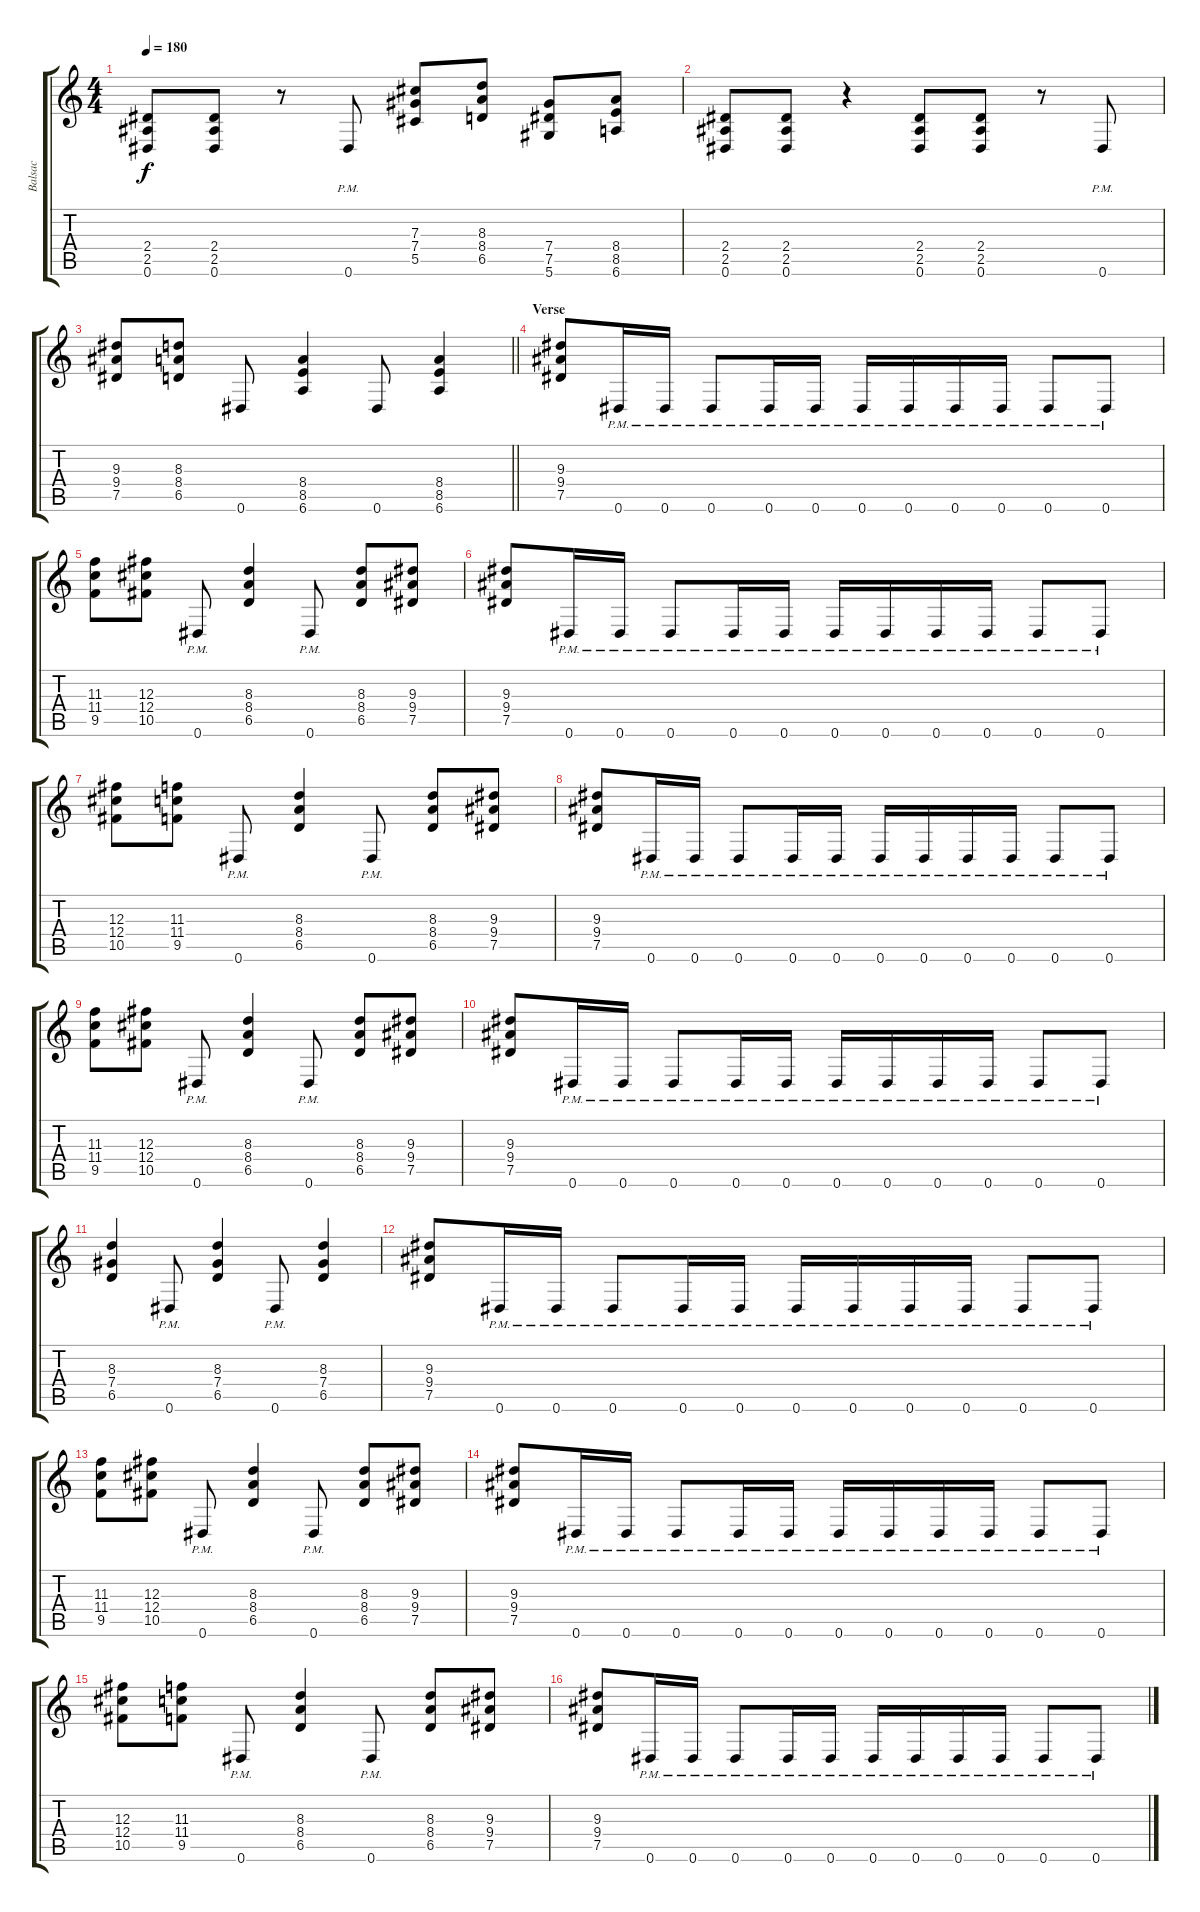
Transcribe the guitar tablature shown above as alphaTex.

\track ("Balsac" "Balsac") {instrument overdrivenguitar}
\staff {score tabs}
\tuning (Eb4 Bb3 Gb3 Db3 Ab2 Eb2) {hide}
\ts (4 4)
\tempo 180
\clef g2
\ks c
(2.4 2.5 0.6).8{dy f} (2.4 2.5 0.6).8 r.8 0.6{pm}.8 (7.3 7.4 5.5).8 (8.3 8.4 6.5).8 (7.4 7.5 5.6).8 (8.4 8.5 6.6).8 |
(2.4 2.5 0.6).8 (2.4 2.5 0.6).8 r.4 (2.4 2.5 0.6).8 (2.4 2.5 0.6).8 r.8 0.6{pm}.8 |
\barLineRight lightlight
(9.3 9.4 7.5).8 (8.3 8.4 6.5).8 0.6.8 (8.4 8.5 6.6).4 0.6.8 (8.4 8.5 6.6).4 |
\section ("" "Verse")
(9.3 9.4 7.5).8 0.6{pm}.16 0.6{pm}.16 0.6{pm}.8 0.6{pm}.16 0.6{pm}.16 0.6{pm}.16 0.6{pm}.16 0.6{pm}.16 0.6{pm}.16 0.6{pm}.8 0.6{pm}.8 |
(11.3 11.4 9.5).8 (12.3 12.4 10.5).8 0.6{pm}.8 (8.3 8.4 6.5).4 0.6{pm}.8 (8.3 8.4 6.5).8 (9.3 9.4 7.5).8 |
(9.3 9.4 7.5).8 0.6{pm}.16 0.6{pm}.16 0.6{pm}.8 0.6{pm}.16 0.6{pm}.16 0.6{pm}.16 0.6{pm}.16 0.6{pm}.16 0.6{pm}.16 0.6{pm}.8 0.6{pm}.8 |
(12.3 12.4 10.5).8 (11.3 11.4 9.5).8 0.6{pm}.8 (8.3 8.4 6.5).4 0.6{pm}.8 (8.3 8.4 6.5).8 (9.3 9.4 7.5).8 |
(9.3 9.4 7.5).8 0.6{pm}.16 0.6{pm}.16 0.6{pm}.8 0.6{pm}.16 0.6{pm}.16 0.6{pm}.16 0.6{pm}.16 0.6{pm}.16 0.6{pm}.16 0.6{pm}.8 0.6{pm}.8 |
(11.3 11.4 9.5).8 (12.3 12.4 10.5).8 0.6{pm}.8 (8.3 8.4 6.5).4 0.6{pm}.8 (8.3 8.4 6.5).8 (9.3 9.4 7.5).8 |
(9.3 9.4 7.5).8 0.6{pm}.16 0.6{pm}.16 0.6{pm}.8 0.6{pm}.16 0.6{pm}.16 0.6{pm}.16 0.6{pm}.16 0.6{pm}.16 0.6{pm}.16 0.6{pm}.8 0.6{pm}.8 |
(8.3 7.4 6.5).4 0.6{pm}.8 (8.3 7.4 6.5).4 0.6{pm}.8 (8.3 7.4 6.5).4 |
(9.3 9.4 7.5).8 0.6{pm}.16 0.6{pm}.16 0.6{pm}.8 0.6{pm}.16 0.6{pm}.16 0.6{pm}.16 0.6{pm}.16 0.6{pm}.16 0.6{pm}.16 0.6{pm}.8 0.6{pm}.8 |
(11.3 11.4 9.5).8 (12.3 12.4 10.5).8 0.6{pm}.8 (8.3 8.4 6.5).4 0.6{pm}.8 (8.3 8.4 6.5).8 (9.3 9.4 7.5).8 |
(9.3 9.4 7.5).8 0.6{pm}.16 0.6{pm}.16 0.6{pm}.8 0.6{pm}.16 0.6{pm}.16 0.6{pm}.16 0.6{pm}.16 0.6{pm}.16 0.6{pm}.16 0.6{pm}.8 0.6{pm}.8 |
(12.3 12.4 10.5).8 (11.3 11.4 9.5).8 0.6{pm}.8 (8.3 8.4 6.5).4 0.6{pm}.8 (8.3 8.4 6.5).8 (9.3 9.4 7.5).8 |
(9.3 9.4 7.5).8 0.6{pm}.16 0.6{pm}.16 0.6{pm}.8 0.6{pm}.16 0.6{pm}.16 0.6{pm}.16 0.6{pm}.16 0.6{pm}.16 0.6{pm}.16 0.6{pm}.8 0.6{pm}.8
